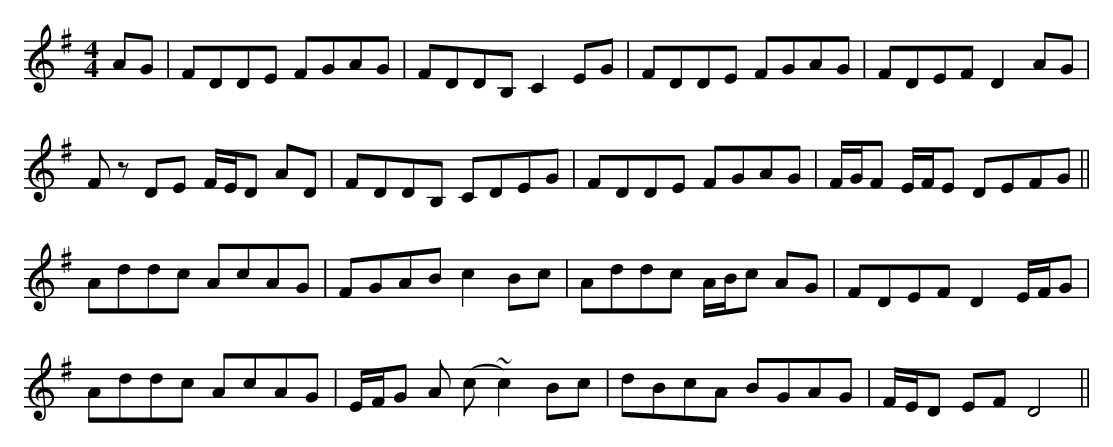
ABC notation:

X:1
M:4/4
K:Dmix
AG|FDDE FGAG|FDDB, C2EG|FDDE FGAG|FDEF D2 AG|
Fz DE F/E/D AD|FDDB, CDEG|FDDE FGAG|F/G/F E/F/E DEFG||
Addc AcAG|FGAB c2Bc|Addc A/B/c AG|FDEF D2 E/F/G|
Addc AcAG|E/F/G A (c~c2) Bc|dBcA BGAG|F/E/D EF D4||
